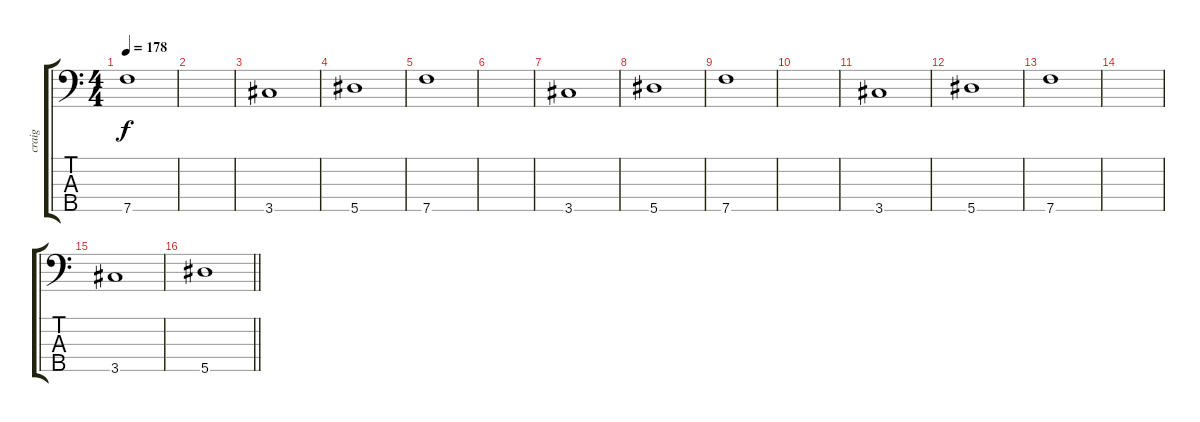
\track ("craig" "craig") {solo instrument slapbass1}
\staff {score tabs}
\tuning (G3 Eb3 Bb2 F2 Bb1) {hide}
\ts (4 4)
\tempo 178
\clef f4
\ks c
7.5.1{dy f} |
|
3.5.1 |
5.5.1 |
7.5.1 |
|
3.5.1 |
5.5.1 |
7.5.1 |
|
3.5.1 |
5.5.1 |
7.5.1 |
|
3.5.1 |
\barLineRight lightlight
5.5.1
